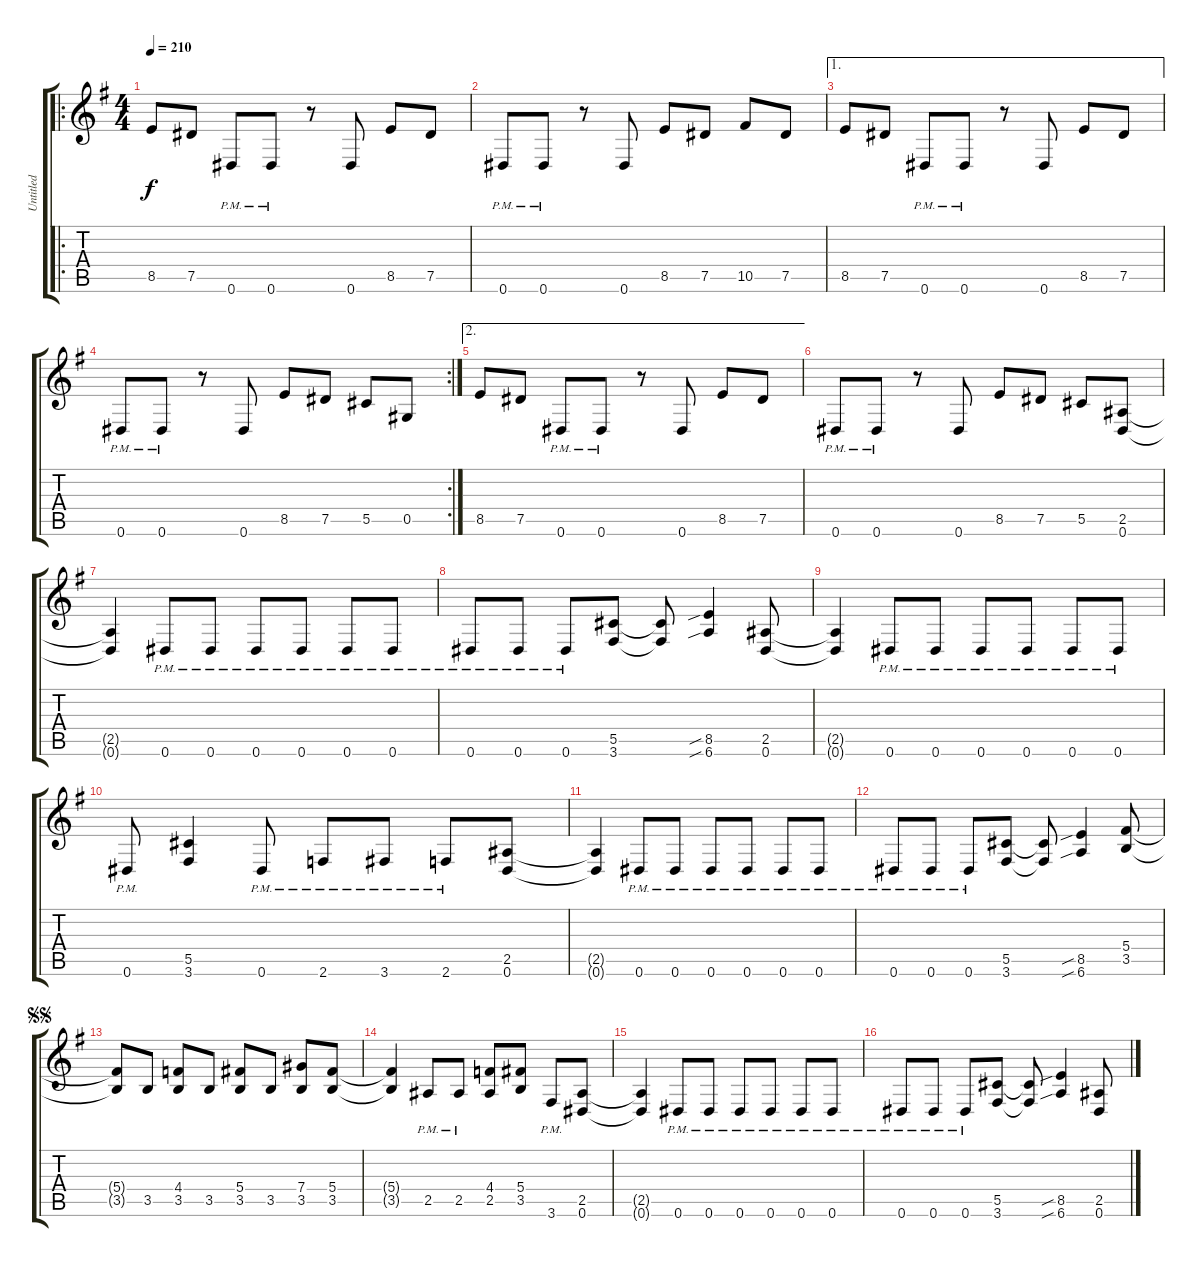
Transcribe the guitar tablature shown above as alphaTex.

\track ("Untitled" "Untitled") {instrument distortionguitar}
\staff {score tabs}
\tuning (Eb4 Bb3 Gb3 Db3 Ab2 Eb2) {hide}
\ro
\ts (4 4)
\tempo 210
\clef g2
\ks g
8.5.8{dy f} 7.5.8 0.6{pm}.8 0.6{pm}.8 r.8 0.6.8 8.5.8 7.5.8 |
0.6{pm}.8 0.6{pm}.8 r.8 0.6.8 8.5.8 7.5.8 10.5.8 7.5.8 |
\ae 1
8.5.8 7.5.8 0.6{pm}.8 0.6{pm}.8 r.8 0.6.8 8.5.8 7.5.8 |
\rc 2
0.6{pm}.8 0.6{pm}.8 r.8 0.6.8 8.5.8 7.5.8 5.5.8 0.5.8 |
\ae 2
8.5.8 7.5.8 0.6{pm}.8 0.6{pm}.8 r.8 0.6.8 8.5.8 7.5.8 |
0.6{pm}.8 0.6{pm}.8 r.8 0.6.8 8.5.8 7.5.8 5.5.8 (2.5 0.6).8 |
(2.5{t} 0.6{t}).4 0.6{pm}.8 0.6{pm}.8 0.6{pm}.8 0.6{pm}.8 0.6{pm}.8 0.6{pm}.8 |
0.6{pm}.8 0.6{pm}.8 0.6{pm}.8 (5.5 3.6).8 (5.5{t} 3.6{t}).8 (8.5{sib} 6.6{sib}).4 (2.5 0.6).8 |
(2.5{t} 0.6{t}).4 0.6{pm}.8 0.6{pm}.8 0.6{pm}.8 0.6{pm}.8 0.6{pm}.8 0.6{pm}.8 |
0.6{pm}.8 (5.5 3.6).4 0.6{pm}.8 2.6{pm}.8 3.6{pm}.8 2.6{pm}.8 (2.5 0.6).8 |
(2.5{t} 0.6{t}).4 0.6{pm}.8 0.6{pm}.8 0.6{pm}.8 0.6{pm}.8 0.6{pm}.8 0.6{pm}.8 |
0.6{pm}.8 0.6{pm}.8 0.6{pm}.8 (5.5 3.6).8 (5.5{t} 3.6{t}).8 (8.5{sib} 6.6{sib}).4 (5.4 3.5).8 |
\jump segnosegno
(5.4{t} 3.5{t}).8 3.5.8 (4.4 3.5).8 3.5.8 (5.4 3.5).8 3.5.8 (7.4 3.5).8 (5.4 3.5).8 |
(5.4{t} 3.5{t}).4 2.5{pm}.8 2.5{pm}.8 (4.4 2.5).8 (5.4 3.5).8 3.6{pm}.8 (2.5 0.6).8 |
(2.5{t} 0.6{t}).4 0.6{pm}.8 0.6{pm}.8 0.6{pm}.8 0.6{pm}.8 0.6{pm}.8 0.6{pm}.8 |
0.6{pm}.8 0.6{pm}.8 0.6{pm}.8 (5.5 3.6).8 (5.5{t} 3.6{t}).8 (8.5{sib} 6.6{sib}).4 (2.5 0.6).8
